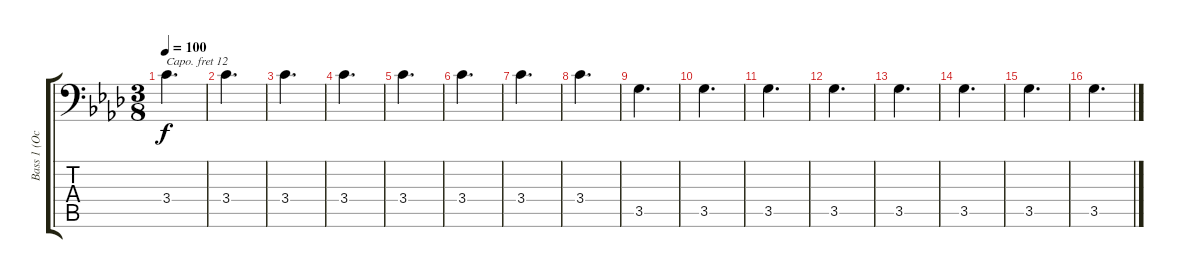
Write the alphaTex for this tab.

\track ("Bass 1 (Octave)" "Bass 1 (Oc") {instrument electricbassfinger}
\staff {score tabs}
\capo 12
\tuning (C3 G2 D2 A1 E1 B0) {hide}
\ts (3 8)
\tempo 100
\clef f4
\ks ab
3.4.4{d dy f} |
3.4.4{d} |
3.4.4{d} |
3.4.4{d} |
3.4.4{d} |
3.4.4{d} |
3.4.4{d} |
3.4.4{d} |
3.5.4{d} |
3.5.4{d} |
3.5.4{d} |
3.5.4{d} |
3.5.4{d} |
3.5.4{d} |
3.5.4{d} |
3.5.4{d}
